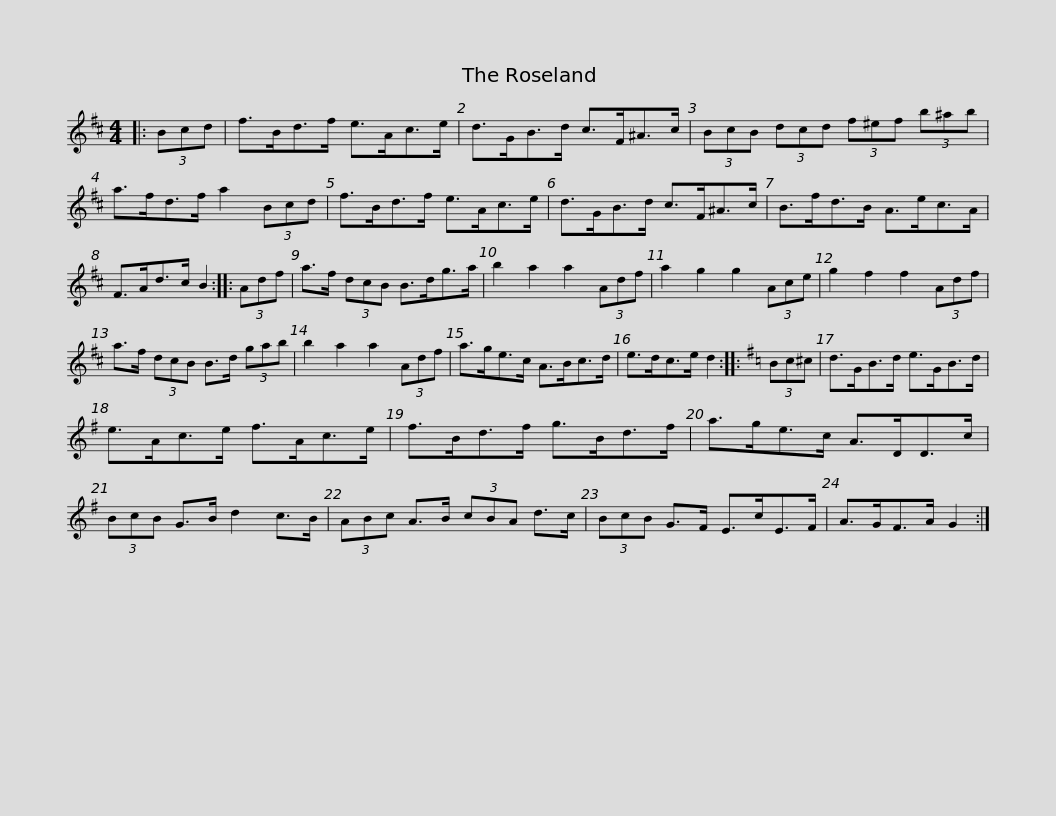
X:1
L:1/8
M:4/4
I:linebreak $
K:Bmin
V:1 treble
V:1
|: (3Bcd | f>Bd>f e>Ac>e | d>GB>d c>F^A>c | (3BcB (3dcd (3f^ef (3b^ab |$ a>fd>f a2 (3Bcd | %5
 f>Bd>f e>Ac>e | d>GB>d c>F^A>c | B>fd>B A>ec>A | F>Ad>c B2 ::$ (3Adf | %10
 a>f (3dcB B>dg>a | b2 a2 a2 (3Adf | a2 g2 g2 (3Ace | g2 f2 f2 (3Adf | a>f (3dcB B>d (3gab |$ %15
 b2 a2 a2 (3Adf | a>ge>c A>Bc>d | e>dc>e d2 ::[K:G] (3Bc^c | d>GB>d e>GB>d |$ %20
 e>Ac>e f>Ac>e | f>Bd>f g>Bd>f | a>ge>c A>DD>c | (3BcB G>B d2 c>B |$ (3ABc A>B (3cBA d>c | %25
 (3BcB G>F E>cE>F | A>GF>A G2 :| %27
